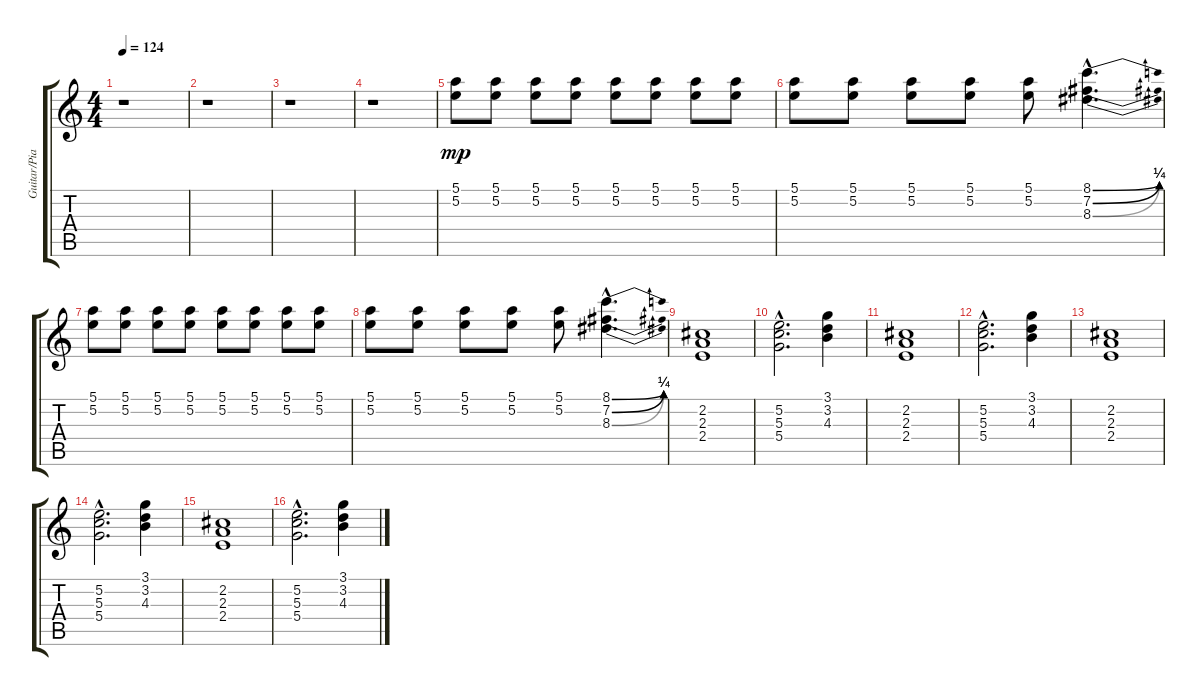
\track ("Guitar/Piano - Jerry Harrison" "Guitar/Pia") {instrument acousticguitarsteel}
\staff {score tabs}
\tuning (E4 B3 G3 D3 A2 E2) {hide}
\ts (4 4)
\tempo 124
\clef g2
\ks c
r.1{dy mp instrument acousticguitarsteel} |
r.1 |
r.1 |
r.1 |
(5.1 5.2).8 (5.1 5.2).8 (5.1 5.2).8 (5.1 5.2).8 (5.1 5.2).8 (5.1 5.2).8 (5.1 5.2).8 (5.1 5.2).8 |
(5.1 5.2).8 (5.1 5.2).8 (5.1 5.2).8 (5.1 5.2).8 (5.1 5.2).8 (8.1{be (bend 0 0 60 1) hac} 7.2{be (bend 0 0 60 1) hac} 8.3{be (bend 0 0 60 1) hac}).4{d} |
(5.1 5.2).8 (5.1 5.2).8 (5.1 5.2).8 (5.1 5.2).8 (5.1 5.2).8 (5.1 5.2).8 (5.1 5.2).8 (5.1 5.2).8 |
(5.1 5.2).8 (5.1 5.2).8 (5.1 5.2).8 (5.1 5.2).8 (5.1 5.2).8 (8.1{be (bend 0 0 60 1) hac} 7.2{be (bend 0 0 60 1) hac} 8.3{be (bend 0 0 60 1) hac}).4{d} |
(2.2 2.3 2.4).1 |
(5.2{hac} 5.3{hac} 5.4{hac}).2{d} (3.1 3.2 4.3).4 |
(2.2 2.3 2.4).1 |
(5.2{hac} 5.3{hac} 5.4{hac}).2{d} (3.1 3.2 4.3).4 |
(2.2 2.3 2.4).1 |
(5.2{hac} 5.3{hac} 5.4{hac}).2{d} (3.1 3.2 4.3).4 |
(2.2 2.3 2.4).1 |
(5.2{hac} 5.3{hac} 5.4{hac}).2{d} (3.1 3.2 4.3).4
